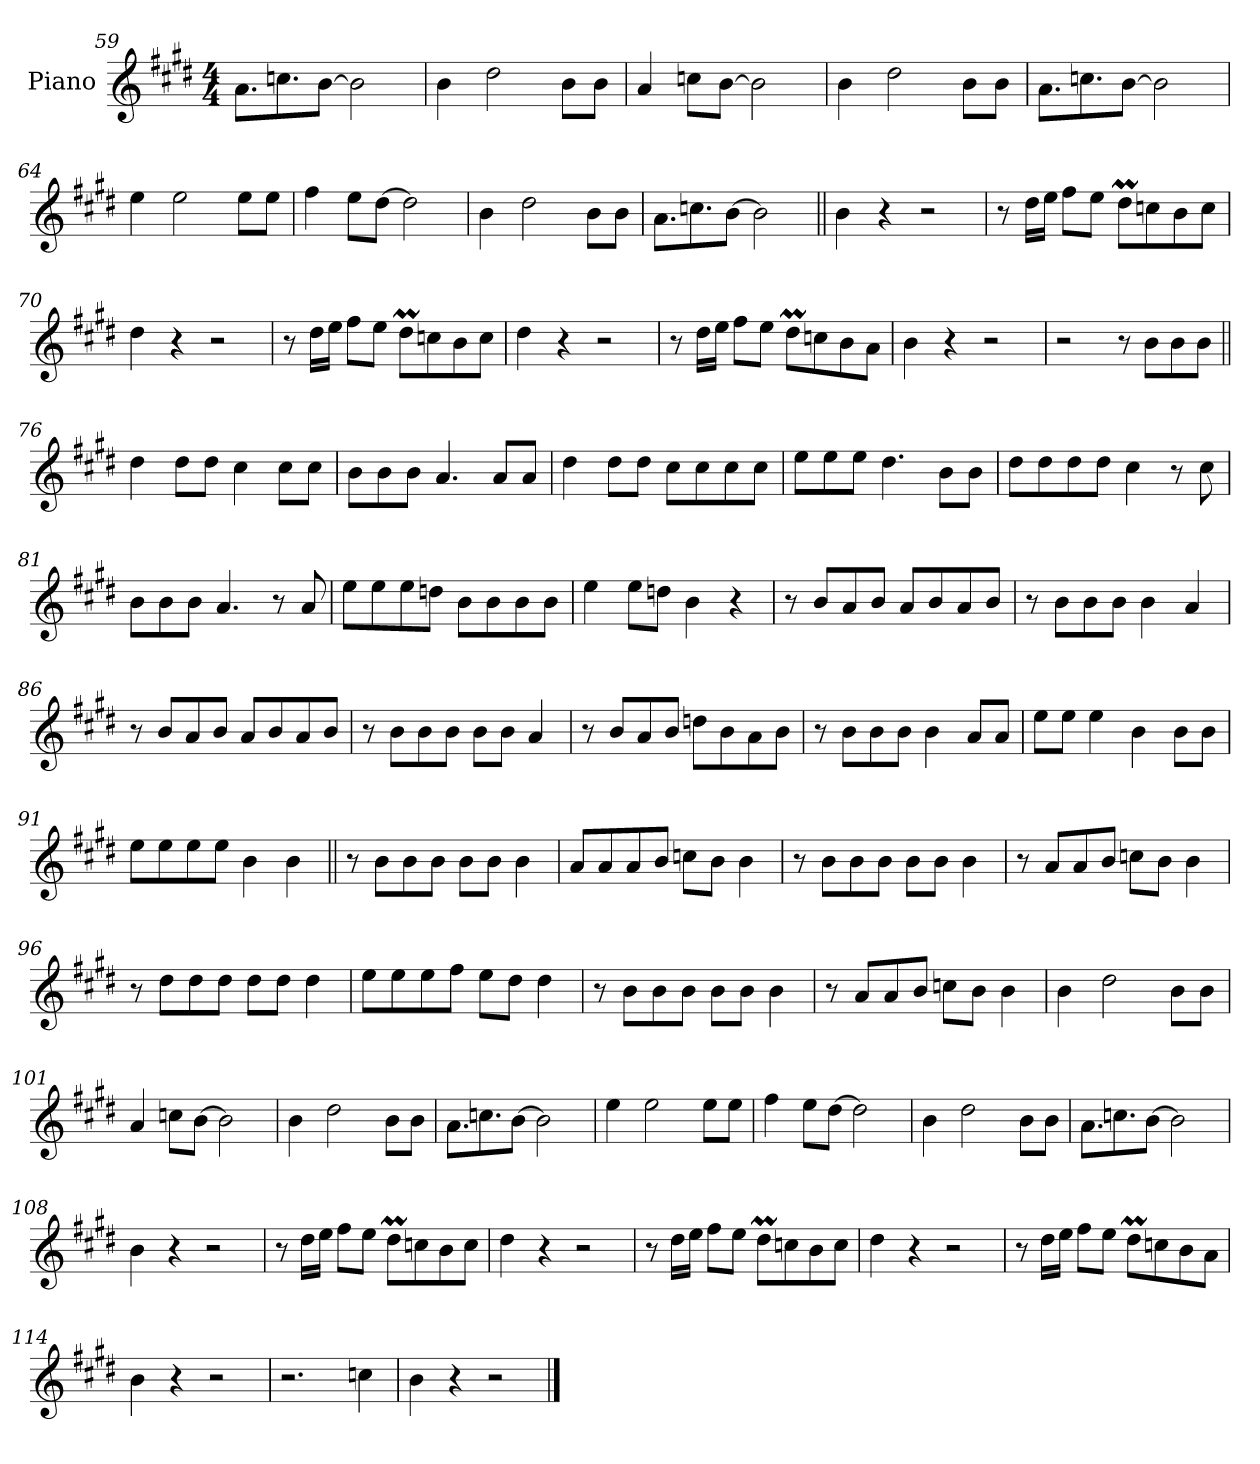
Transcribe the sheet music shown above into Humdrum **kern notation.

**kern
*part1
*staff1
*I"Piano
*I'Pno.
*clefG2
*k[f#c#g#d#]
*M4/4
=59
8.aL
8.ccn
[8bJ
2b]
=60
4b
2dd#
8bL
8bJ
=61
4a
8ccnL
[8bJ
2b]
=62
4b
2dd#
8bL
8bJ
=63
8.aL
8.ccn
[8bJ
2b]
=64
4ee
2ee
8eeL
8eeJ
=65
4ff#
8eeL
[8dd#J
2dd#]
=66
4b
2dd#
8bL
8bJ
=67
8.aL
8.ccn
[8bJ
2b]
=68||
4b
4r
2r
=69
8r
16dd#LL
16eeJJ
8ff#L
8eeJ
8dd#mL
8ccn
8b
8ccJ
=70
4dd#
4r
2r
=71
8r
16dd#LL
16eeJJ
8ff#L
8eeJ
8dd#mL
8ccn
8b
8ccJ
=72
4dd#
4r
2r
=73
8r
16dd#LL
16eeJJ
8ff#L
8eeJ
8dd#mL
8ccn
8b
8aJ
=74
4b
4r
2r
=75
2r
8r
8bL
8b
8bJ
=76||
4dd#
8dd#L
8dd#J
4cc#
8cc#L
8cc#J
=77
8bL
8b
8bJ
4.a
8aL
8aJ
=78
4dd#
8dd#L
8dd#J
8cc#L
8cc#
8cc#
8cc#J
=79
8eeL
8ee
8eeJ
4.dd#
8bL
8bJ
=80
8dd#L
8dd#
8dd#
8dd#J
4cc#
8r
8cc#
=81
8bL
8b
8bJ
4.a
8r
8a
=82
8eeL
8ee
8ee
8ddnJ
8bL
8b
8b
8bJ
=83
4ee
8eeL
8ddnJ
4b
4r
=84
8r
8bL
8a
8bJ
8aL
8b
8a
8bJ
=85
8r
8bL
8b
8bJ
4b
4a
=86
8r
8bL
8a
8bJ
8aL
8b
8a
8bJ
=87
8r
8bL
8b
8bJ
8bL
8bJ
4a
=88
8r
8bL
8a
8bJ
8ddnL
8b
8a
8bJ
=89
8r
8bL
8b
8bJ
4b
8aL
8aJ
=90
8eeL
8eeJ
4ee
4b
8bL
8bJ
=91
8eeL
8ee
8ee
8eeJ
4b
4b
=92||
8r
8bL
8b
8bJ
8bL
8bJ
4b
=93
8aL
8a
8a
8bJ
8ccnL
8bJ
4b
=94
8r
8bL
8b
8bJ
8bL
8bJ
4b
=95
8r
8aL
8a
8bJ
8ccnL
8bJ
4b
=96
8r
8dd#L
8dd#
8dd#J
8dd#L
8dd#J
4dd#
=97
8eeL
8ee
8ee
8ff#J
8eeL
8dd#J
4dd#
=98
8r
8bL
8b
8bJ
8bL
8bJ
4b
=99
8r
8aL
8a
8bJ
8ccnL
8bJ
4b
=100
4b
2dd#
8bL
8bJ
=101
4a
8ccnL
[8bJ
2b]
=102
4b
2dd#
8bL
8bJ
=103
8.aL
8.ccn
[8bJ
2b]
=104
4ee
2ee
8eeL
8eeJ
=105
4ff#
8eeL
[8dd#J
2dd#]
=106
4b
2dd#
8bL
8bJ
=107
8.aL
8.ccn
[8bJ
2b]
=108
4b
4r
2r
=109
8r
16dd#LL
16eeJJ
8ff#L
8eeJ
8dd#mL
8ccn
8b
8ccJ
=110
4dd#
4r
2r
=111
8r
16dd#LL
16eeJJ
8ff#L
8eeJ
8dd#mL
8ccn
8b
8ccJ
=112
4dd#
4r
2r
=113
8r
16dd#LL
16eeJJ
8ff#L
8eeJ
8dd#mL
8ccn
8b
8aJ
=114
4b
4r
2r
=115
2.r
4ccn
=116
4b
4r
2r
==
*-
